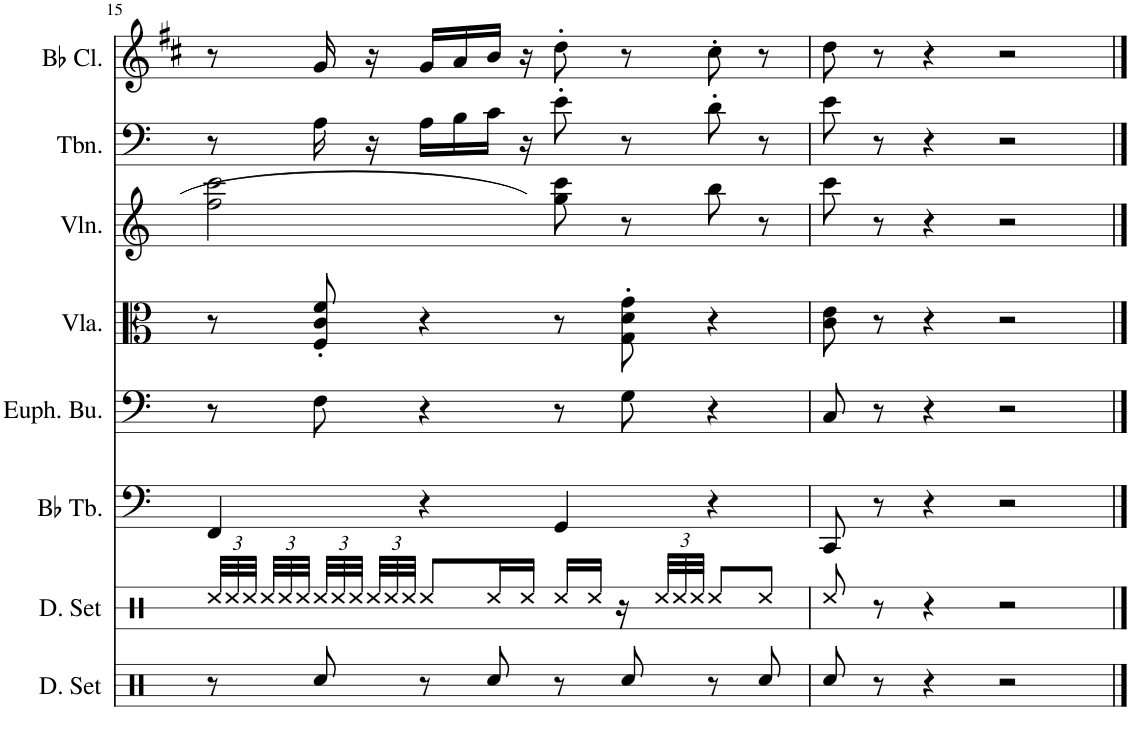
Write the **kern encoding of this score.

**kern	**kern	**kern	**kern	**kern	**kern	**kern	**kern
*part8	*part7	*part6	*part5	*part4	*part3	*part2	*part1
*staff8	*staff7	*staff6	*staff5	*staff4	*staff3	*staff2	*staff1
*I"Drumset	*I"Drumset	*I"Bb Tuba	*I"Euphonium	*I"Viola	*I"Violin	*I"Trombone	*I"Bb Clarinet
*I'D. Set	*I'D. Set	*I'Bb Tb.	*	*I'Vla.	*I'Vln.	*I'Tbn.	*I'Bb Cl.
!!LO:PB:g=z
*clefX	*clefX	*clefF4	*clefF4	*clefC3	*clefG2	*clefF4	*clefG2
*	*	*	*	*	*	*	*Trd1c2
*k[]	*k[]	*k[]	*k[]	*k[]	*k[]	*k[]	*k[f#c#]
*M4/4	*M4/4	*M4/4	*M4/4	*M4/4	*M4/4	*M4/4	*M4/4
*	*Xbrackettup	*	*	*	*	*	*
=15	=15	=15	=15	=15	=15	=15	=15
8r	48Rcc/LLL	4FF/	8r	8r	(2ff\ 2ccc\	8r	8r
.	48Rcc/	.	.	.	.	.	.
.	48Rcc/JJJ	.	.	.	.	.	.
.	48Rcc/LLL	.	.	.	.	.	.
.	48Rcc/	.	.	.	.	.	.
.	48Rcc/JJJ	.	.	.	.	.	.
8Rcc/	48Rcc/LLL	.	8F\	8F/' 8c/' 8f/'	.	16A\	16g/
.	48Rcc/	.	.	.	.	.	.
.	48Rcc/JJJ	.	.	.	.	.	.
.	48Rcc/LLL	.	.	.	.	16r	16r
.	48Rcc/	.	.	.	.	.	.
.	48Rcc/JJJ	.	.	.	.	.	.
8r	8Rcc/L	4r	4r	4r	.	16A\LL	16g/LL
.	.	.	.	.	.	16B\	16a/
8Rcc/	16Rcc/L	.	.	.	.	16c\JJ	16b/JJ
.	16Rcc/JJ	.	.	.	.	16r	16r
8r	16Rcc/LL	4GG/	8r	8r	8gg\ 8ccc\)	8e'\	8dd'\
.	16Rcc/JJ	.	.	.	.	.	.
8Rcc/	16r	.	8G\	8G\' 8d\' 8g\'	8r	8r	8r
.	48Rcc/LLL	.	.	.	.	.	.
.	48Rcc/	.	.	.	.	.	.
.	48Rcc/JJJ	.	.	.	.	.	.
8r	8Rcc/L	4r	4r	4r	8bb\	8d'\	8cc#'\
8Rcc/	8Rcc/J	.	.	.	8r	8r	8r
=16	=16	=16	=16	=16	=16	=16	=16
8Rcc/	8Rcc/	8CC/	8C/	8c\ 8e\	8ccc\	8e\	8dd\
8r	8r	8r	8r	8r	8r	8r	8r
4r	4r	4r	4r	4r	4r	4r	4r
2r	2r	2r	2r	2r	2r	2r	2r
==	==	==	==	==	==	==	==
*-	*-	*-	*-	*-	*-	*-	*-
